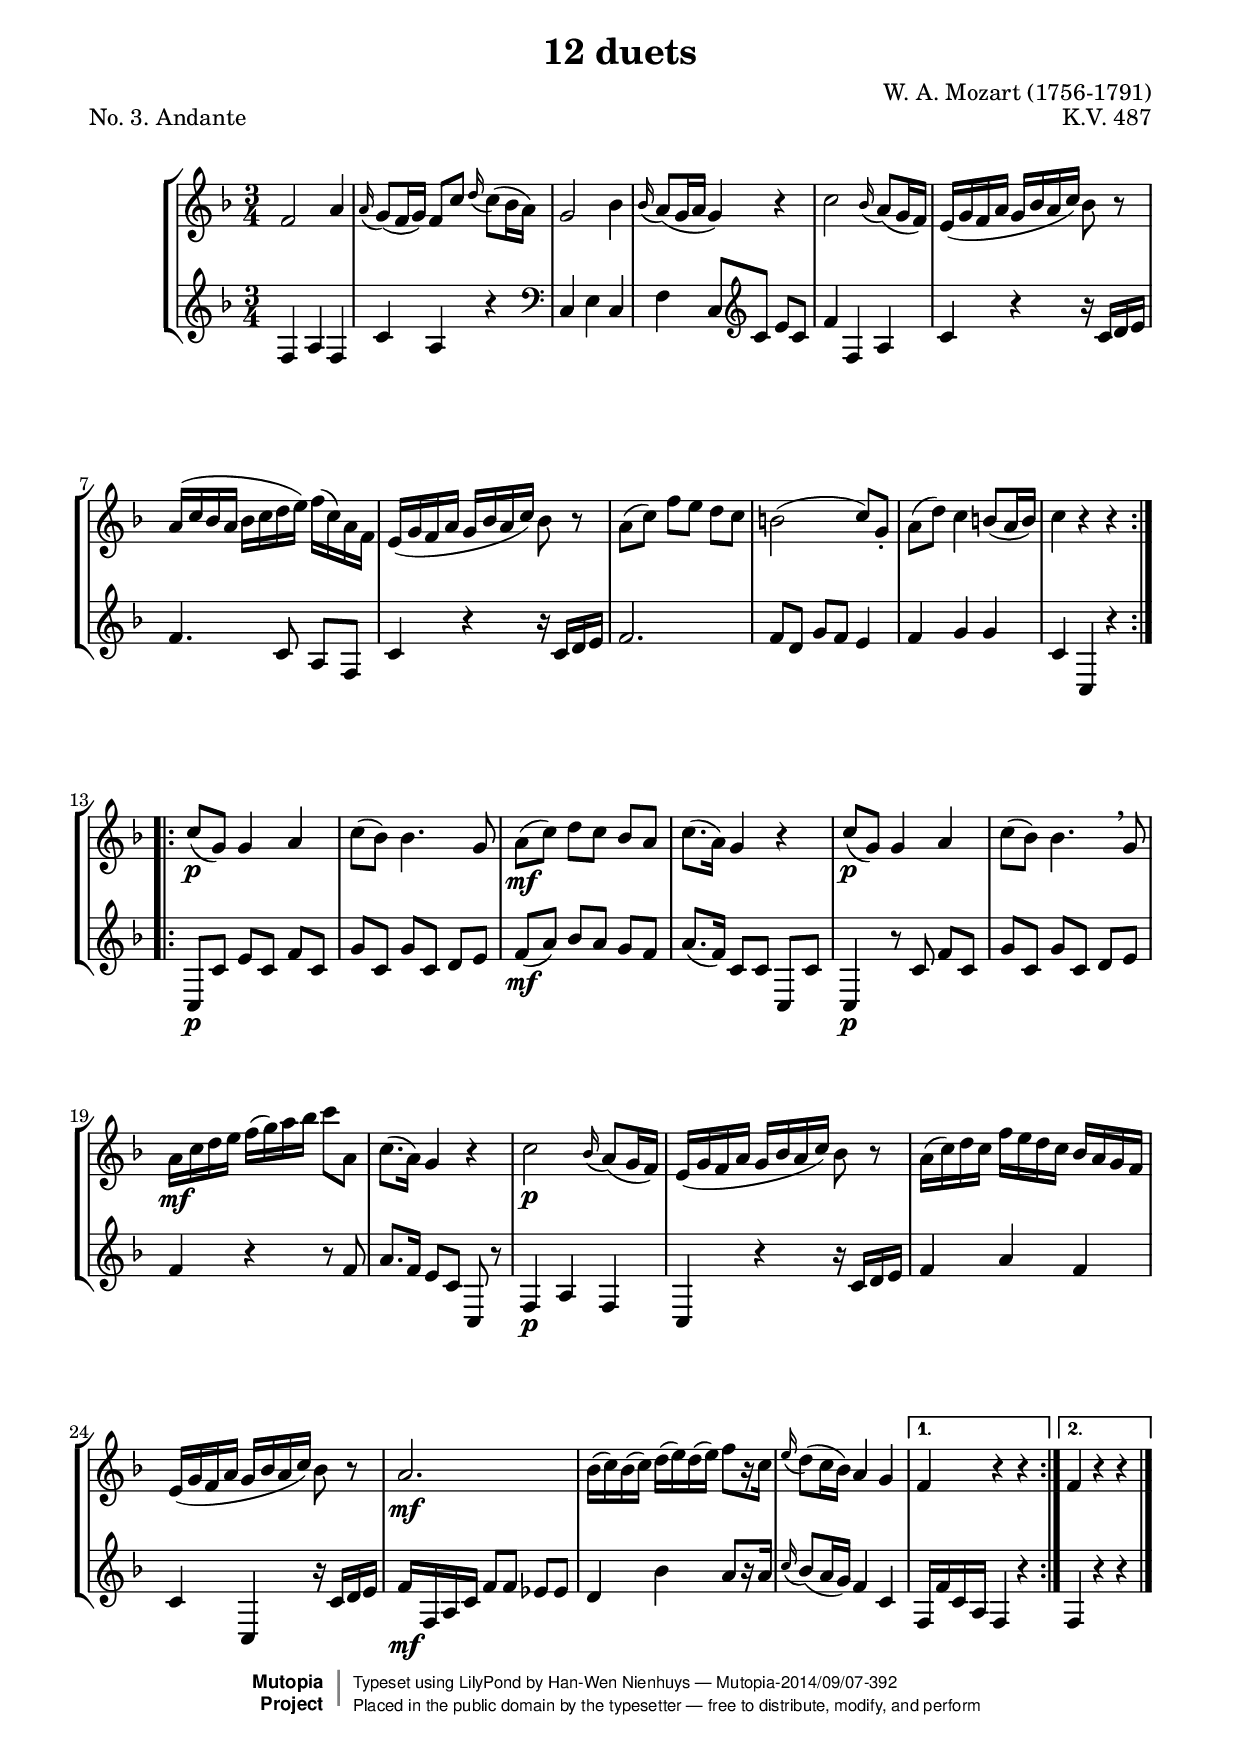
\version "2.19.7"

\version "2.19.7"

\header {
    title = "12 duets"
    composer = "W. A. Mozart (1756-1791)"
    opus = "K.V. 487"

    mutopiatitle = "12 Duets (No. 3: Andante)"
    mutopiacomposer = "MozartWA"
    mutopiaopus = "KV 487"
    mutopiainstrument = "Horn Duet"
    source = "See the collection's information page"
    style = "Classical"
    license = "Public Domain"
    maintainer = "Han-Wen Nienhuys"
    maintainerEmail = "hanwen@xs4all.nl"

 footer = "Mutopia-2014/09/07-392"
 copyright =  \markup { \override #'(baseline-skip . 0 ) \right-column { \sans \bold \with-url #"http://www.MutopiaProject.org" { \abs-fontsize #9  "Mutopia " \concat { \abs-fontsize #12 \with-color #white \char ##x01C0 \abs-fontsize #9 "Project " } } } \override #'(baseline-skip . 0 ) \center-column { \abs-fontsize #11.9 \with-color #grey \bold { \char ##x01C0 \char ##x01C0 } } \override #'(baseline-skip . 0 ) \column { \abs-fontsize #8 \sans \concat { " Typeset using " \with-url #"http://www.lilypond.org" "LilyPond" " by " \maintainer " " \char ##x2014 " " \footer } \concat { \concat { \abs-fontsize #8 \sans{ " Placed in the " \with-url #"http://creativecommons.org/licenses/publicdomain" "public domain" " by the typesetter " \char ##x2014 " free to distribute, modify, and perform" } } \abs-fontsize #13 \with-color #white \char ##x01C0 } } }
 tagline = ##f
}

\paper {
  ragged-last-bottom = ##f
  % previously
  line-width = 18.0\cm
  % but looked asymetrical
  left-margin = 15\mm
  right-margin = 15\mm
}


global =  {
  \time 3/4
  \key f \major
  % group eight notes on twos
  \set Timing.beamExceptions = #'()
  \set Timing.baseMoment = #(ly:make-moment 1/4)
  \set Timing.beatStructure = #'(1 1 1)
}

hornI =  \relative c' {
  \repeat volta 2 {
    f2 a4 |
    \appoggiatura a16 g8( f16 g)  f8 c' \appoggiatura d16 c8( bes16 a) |
    g2 bes4 \appoggiatura bes16 a8( g16 a g4) r |
    c2 \appoggiatura bes16 a8( g16 f)|
    e (g f a g bes a c) bes8 r |
    a16( c bes a bes c d e ) f( c) a f|
    e ( g f a g bes a c) bes8 r
    a8( c ) f e d c b2( c8) g-. |
    a(d) c4 b8 ( a16 b )
    \octaveCheck c''
    c4 r r
  }
  \break
  \repeat volta 2 {
    c8(-\p g) g4 a
    c8( bes) bes4. g8
    a8\mf( c ) d c bes a |
    c8.( a16) g4 r |
    c8(\p g) g4 a4 |
    c8( bes) bes4. \breathe g8|
    \octaveCheck a'
    a16\mf c d e f(g) a bes c8 a,
    c8.( a16) g4 r
    c2\p

    % Stosser puts the big slur over hte grace as well.
    \appoggiatura bes16 a8( g16 f) |
    \octaveCheck e'
    e16 ( g f a g bes a c) bes8 r |
    a16( c ) d c f e d c bes a g f |
    e( g f a g bes a c) bes8 r |
    a2.\mf |
    bes16( c) bes(c ) d( e) d(e) f8[ r16 c]
    \appoggiatura e16 d8( c16 bes) a4 g |

  }
  \alternative {
    { f4 r r }
    { f4 r r }
  }
  \bar "|."

}

hornII =  \relative c {
  \repeat volta 2 {
    f4 a f c' a r |
    \clef bass
    c, e c f c8 \clef treble c'8 e c |
    \octaveCheck f'
    f4 f, a c4 r r16 c d e |
    f4. c8 a f c'4 r r16 c d e
    f2. |
    f8 d g f e4 |
    f4 g g |
    c, c, r \octaveCheck c
  }
  \repeat volta 2 {
    c8\p c' e c f c g' c, g' c, d e |
    f8(\mf a) bes a g f |
    a8.( f16) c8 c c, c' |
    c,4 \p r8 c'8 f c g' c, g' c, d e |
    f4 r r8 f8 a8. f16 e8 c c, r |
    f4\p a f|
    c r r16 c'16 d e |
    \octaveCheck f'
    f4 a f |
    c c, r16 c' 16 d e f\mf f, a c f8 f es es |
    \octaveCheck d'
    d4 bes' a8[ r16 a16] |
    \appoggiatura c bes8( a16 g) f4 c |
  }
  \alternative {
    { f,16 f'c a f4 r }
    { f4 r r }
  }
  \bar "|."
}




\score {
  \new StaffGroup   <<
    \new Staff << \global \hornI >>
    \new Staff <<\global \hornII >>
  >>

  \layout {
    \context {
      \Score
      \override SpacingSpanner.common-shortest-duration = #(ly:make-moment 1/8)
    }

  }

  \midi {
    \tempo 4 = 65
  }

  \header {
    piece = "No. 3. Andante"
  }
}
